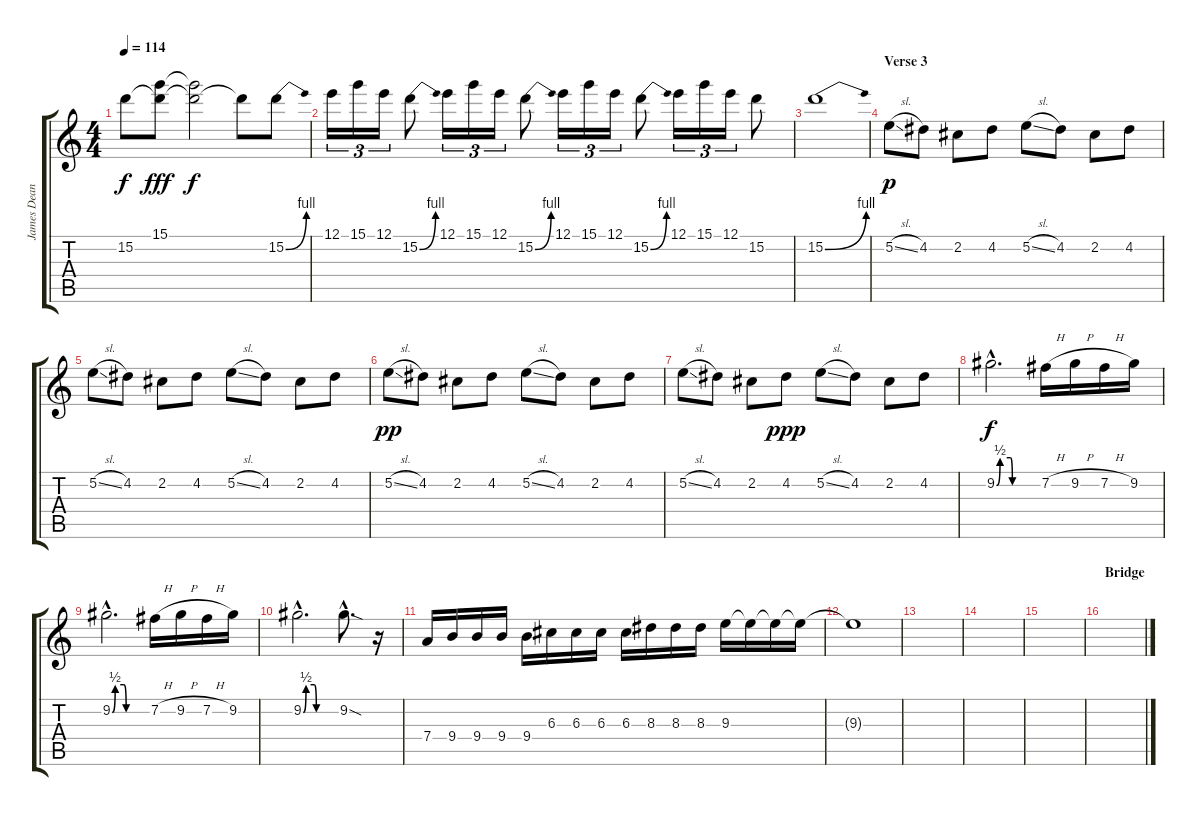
\track ("James Dean Bradfield Lead" "James Dean") {instrument overdrivenguitar}
\staff {score tabs}
\tuning (E4 B3 G3 D3 A2 E2) {hide}
\ts (4 4)
\tempo 114
\clef g2
\ks c
15.2{t}.8{dy f} (15.1 15.2{t}).8{dy fff} (15.1{t} 15.2{t}).2{dy f} 15.2{t}.8 15.2{be (bend 0 0 60 4)}.8 |
12.1.16{tu (3 2)} 15.1.16{tu (3 2)} 12.1.16{tu (3 2)} 15.2{be (bend 0 0 60 4)}.8 12.1.16{tu (3 2)} 15.1.16{tu (3 2)} 12.1.16{tu (3 2)} 15.2{be (bend 0 0 60 4)}.8 12.1.16{tu (3 2)} 15.1.16{tu (3 2)} 12.1.16{tu (3 2)} 15.2{be (bend 0 0 60 4)}.8 12.1.16{tu (3 2)} 15.1.16{tu (3 2)} 12.1.16{tu (3 2)} 15.2.8 |
15.2{be (bend 0 0 60 4)}.1 |
\section ("" "Verse 3")
5.2{sl}.8{dy p} 4.2.8 2.2.8 4.2.8 5.2{sl}.8 4.2.8 2.2.8 4.2.8 |
5.2{sl}.8 4.2.8 2.2.8 4.2.8 5.2{sl}.8 4.2.8 2.2.8 4.2.8 |
5.2{sl}.8{dy pp} 4.2.8 2.2.8 4.2.8 5.2{sl}.8 4.2.8 2.2.8 4.2.8 |
5.2{sl}.8 4.2.8 2.2.8 4.2.8{dy ppp} 5.2{sl}.8 4.2.8 2.2.8 4.2.8 |
9.2{be (custom 0 0 5 2 20 2 23 0 60 0) hac}.2{d dy f} 7.2{h}.16 9.2{h}.16 7.2{h}.16 9.2.16 |
9.2{be (custom 0 0 5 2 20 2 24 0 60 0) hac}.2{d} 7.2{h}.16 9.2{h}.16 7.2{h}.16 9.2.16 |
9.2{be (custom 0 0 5 2 20 2 24 0 60 0) hac}.2{d} 9.2{sod hac}.8{d} r.16 |
7.4.16 9.4.16 9.4.16 9.4.16 9.4.16 6.3.16 6.3.16 6.3.16 6.3.16 8.3.16 8.3.16 8.3.16 9.3.16 9.3{t}.16 9.3{t}.16 9.3{t}.16 |
9.3{t}.1 |
|
|
|
\section ("" "Bridge")
